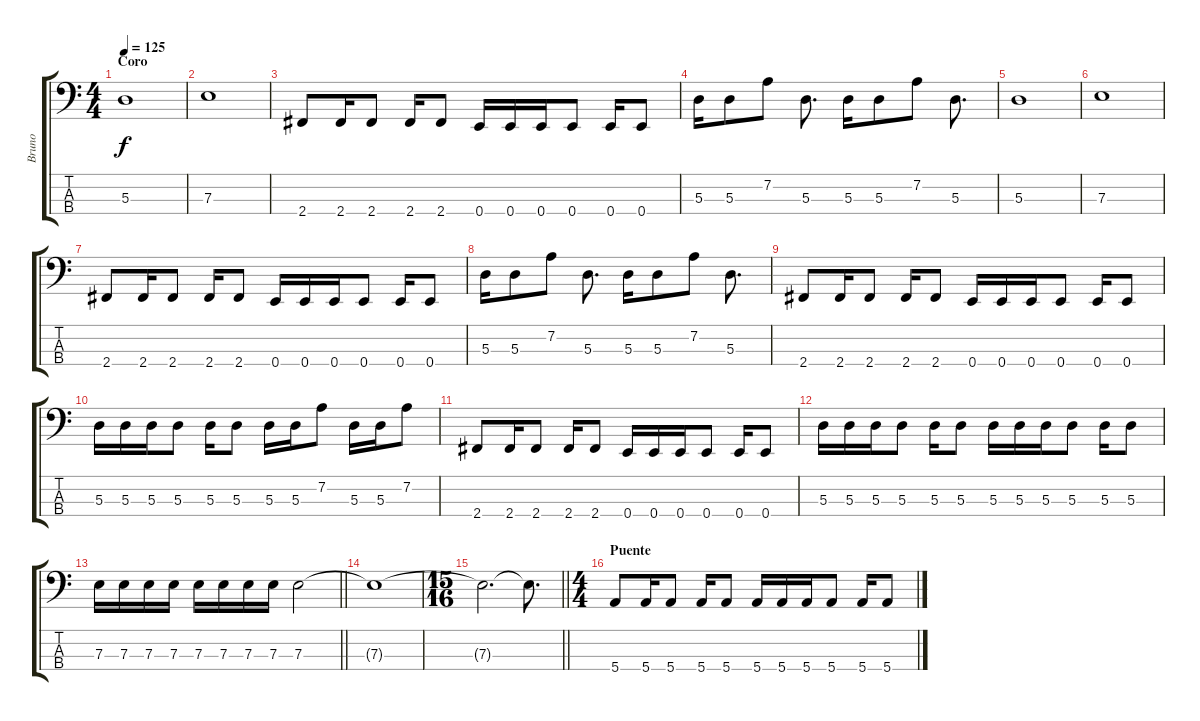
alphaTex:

\track ("Bruno" "Bruno") {instrument electricbasspick}
\staff {score tabs}
\tuning (G2 D2 A1 E1) {hide}
\ts (4 4)
\section ("" "Coro")
\tempo 125
\clef f4
\ks c
5.3.1{dy f} |
7.3.1 |
2.4.8 2.4.16 2.4.8 2.4.16 2.4.8 0.4.16 0.4.16 0.4.16 0.4.8 0.4.16 0.4.8 |
5.3.16 5.3.8 7.2.8 5.3.8{d} 5.3.16 5.3.8 7.2.8 5.3.8{d} |
5.3.1 |
7.3.1 |
2.4.8 2.4.16 2.4.8 2.4.16 2.4.8 0.4.16 0.4.16 0.4.16 0.4.8 0.4.16 0.4.8 |
5.3.16 5.3.8 7.2.8 5.3.8{d} 5.3.16 5.3.8 7.2.8 5.3.8{d} |
2.4.8 2.4.16 2.4.8 2.4.16 2.4.8 0.4.16 0.4.16 0.4.16 0.4.8 0.4.16 0.4.8 |
5.3.16 5.3.16 5.3.16 5.3.8 5.3.16 5.3.8 5.3.16 5.3.16 7.2.8 5.3.16 5.3.16 7.2.8 |
2.4.8 2.4.16 2.4.8 2.4.16 2.4.8 0.4.16 0.4.16 0.4.16 0.4.8 0.4.16 0.4.8 |
5.3.16 5.3.16 5.3.16 5.3.8 5.3.16 5.3.8 5.3.16 5.3.16 5.3.16 5.3.8 5.3.16 5.3.8 |
\barLineRight lightlight
7.3.16 7.3.16 7.3.16 7.3.16 7.3.16 7.3.16 7.3.16 7.3.16 7.3.2{volume 6} |
7.3{t}.1 |
\ts (15 16)
\barLineRight lightlight
7.3{t}.2{d} 7.3{t}.8{d} |
\ts (4 4)
\section ("" "Puente")
5.4.8{volume 16} 5.4.16 5.4.8 5.4.16 5.4.8 5.4.16 5.4.16 5.4.16 5.4.8 5.4.16 5.4.8
